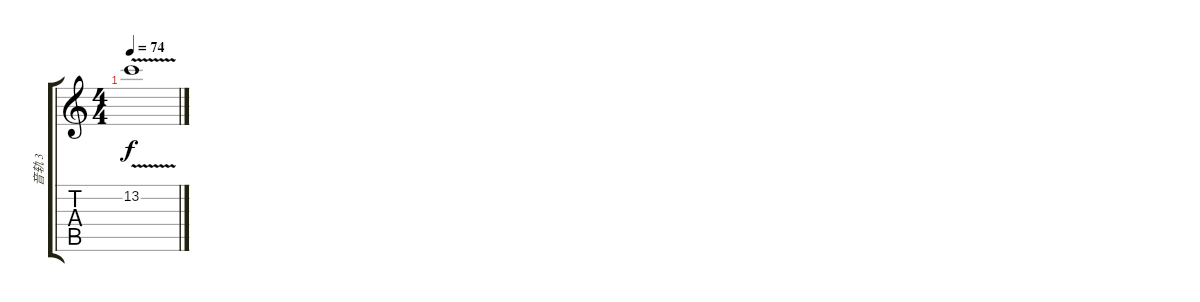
\track ("音轨 3" "音轨 3") {instrument acousticguitarnylon}
\staff {score tabs}
\tuning (E4 B3 G3 D3 A2 E2) {hide}
\ts (4 4)
\tempo 74
\clef g2
\ks c
13.2{v}.1{dy f}
